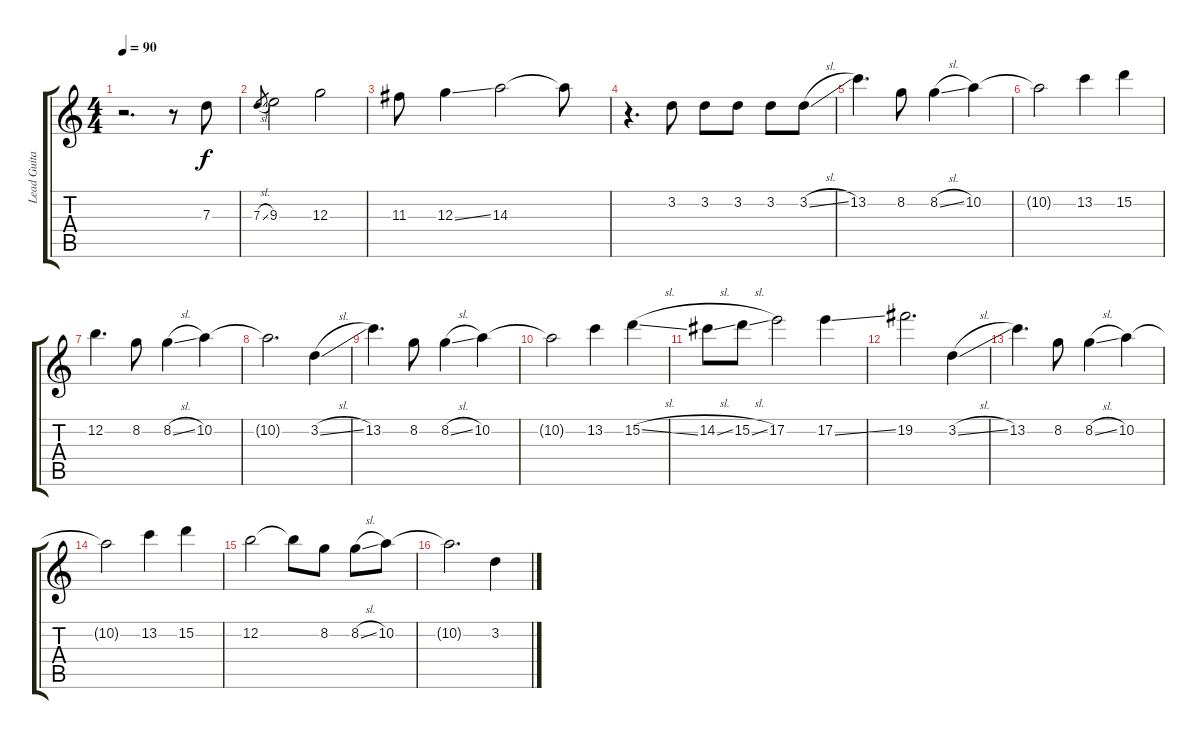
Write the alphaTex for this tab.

\track ("Lead Guitar" "Lead Guita") {instrument electricguitarjazz}
\staff {score tabs}
\tuning (E4 B3 G3 D3 A2 E2) {hide}
\ts (4 4)
\tempo 90
\clef g2
\ks c
r.2{d dy f} r.8 7.3.8 |
7.3{sl}.8{gr} 9.3.2 12.3.2 |
11.3.8 12.3{ss}.4 14.3.2 14.3{t}.8 |
r.4{d} 3.2.8 3.2.8 3.2.8 3.2.8 3.2{sl}.8 |
13.2.4{d} 8.2.8 8.2{sl}.4 10.2.4 |
10.2{t}.2 13.2.4 15.2.4 |
12.2.4{d} 8.2.8 8.2{sl}.4 10.2.4 |
10.2{t}.2{d} 3.2{sl}.4 |
13.2.4{d} 8.2.8 8.2{sl}.4 10.2.4 |
10.2{t}.2 13.2.4 15.2{sl}.4 |
14.2{sl}.8 15.2{sl}.8 17.2.2 17.2{ss}.4 |
19.2.2{d} 3.2{sl}.4 |
13.2.4{d} 8.2.8 8.2{sl}.4 10.2.4 |
10.2{t}.2 13.2.4 15.2.4 |
12.2.2 12.2{t}.8 8.2.8 8.2{sl}.8 10.2.8 |
10.2{t}.2{d} 3.2{sl}.4
